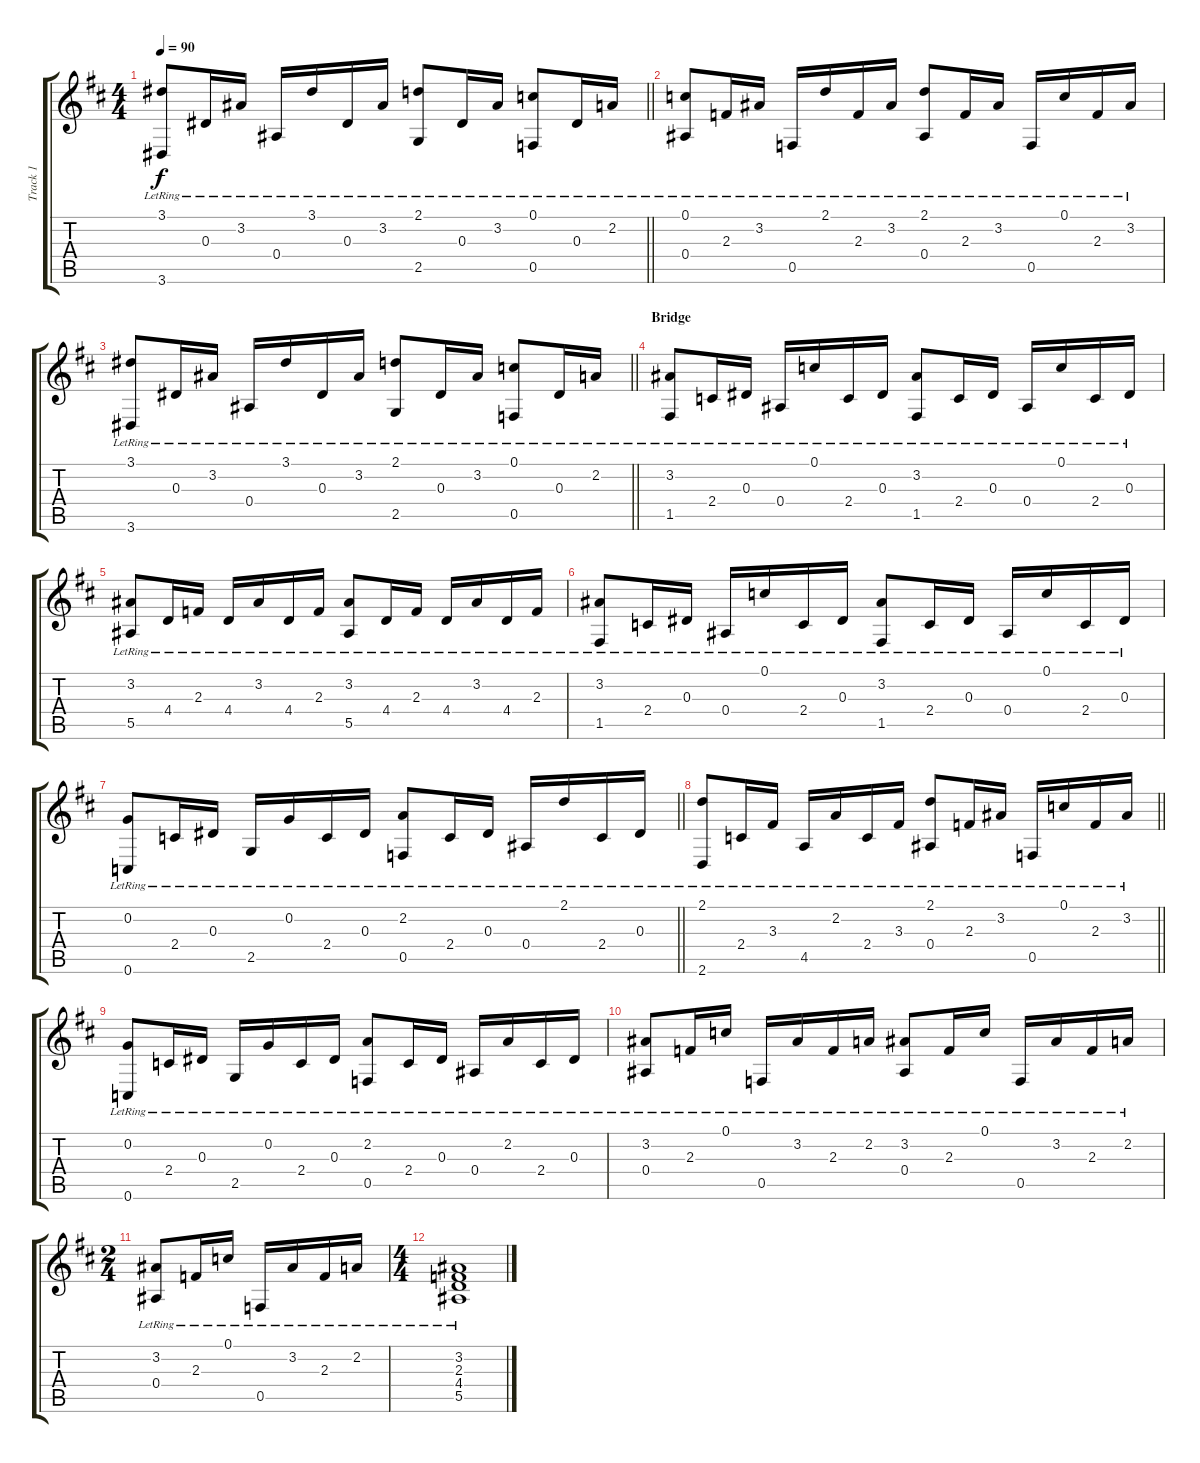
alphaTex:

\track ("Track 1" "Track 1") {instrument acousticguitarsteel}
\staff {score tabs}
\tuning (C4 G3 Eb3 Bb2 F2 C2) {hide}
\ts (4 4)
\tempo 90
\clef g2
\barLineRight lightlight
\ks d
(3.1{lr} 3.6{lr}).8{dy f} 0.3{lr}.16 3.2{lr}.16 0.4{lr}.16 3.1{lr}.16 0.3{lr}.16 3.2{lr}.16 (2.1{lr} 2.5{lr}).8 0.3{lr}.16 3.2{lr}.16 (0.1{lr} 0.5{lr}).8 0.3{lr}.16 2.2{lr}.16 |
(0.1{lr} 0.4{lr}).8 2.3{lr}.16 3.2{lr}.16 0.5{lr}.16 2.1{lr}.16 2.3{lr}.16 3.2{lr}.16 (2.1{lr} 0.4{lr}).8 2.3{lr}.16 3.2{lr}.16 0.5{lr}.16 0.1{lr}.16 2.3{lr}.16 3.2{lr}.16 |
\barLineRight lightlight
(3.1{lr} 3.6{lr}).8 0.3{lr}.16 3.2{lr}.16 0.4{lr}.16 3.1{lr}.16 0.3{lr}.16 3.2{lr}.16 (2.1{lr} 2.5{lr}).8 0.3{lr}.16 3.2{lr}.16 (0.1{lr} 0.5{lr}).8 0.3{lr}.16 2.2{lr}.16 |
\section ("" "Bridge")
(3.2{lr} 1.5{lr}).8 2.4{lr}.16 0.3{lr}.16 0.4{lr}.16 0.1{lr}.16 2.4{lr}.16 0.3{lr}.16 (3.2{lr} 1.5{lr}).8 2.4{lr}.16 0.3{lr}.16 0.4{lr}.16 0.1{lr}.16 2.4{lr}.16 0.3{lr}.16 |
(3.2{lr} 5.5{lr}).8 4.4{lr}.16 2.3{lr}.16 4.4{lr}.16 3.2{lr}.16 4.4{lr}.16 2.3{lr}.16 (3.2{lr} 5.5{lr}).8 4.4{lr}.16 2.3{lr}.16 4.4{lr}.16 3.2{lr}.16 4.4{lr}.16 2.3{lr}.16 |
(3.2{lr} 1.5{lr}).8 2.4{lr}.16 0.3{lr}.16 0.4{lr}.16 0.1{lr}.16 2.4{lr}.16 0.3{lr}.16 (3.2{lr} 1.5{lr}).8 2.4{lr}.16 0.3{lr}.16 0.4{lr}.16 0.1{lr}.16 2.4{lr}.16 0.3{lr}.16 |
\barLineRight lightlight
(0.2{lr} 0.6{lr}).8 2.4{lr}.16 0.3{lr}.16 2.5{lr}.16 0.2{lr}.16 2.4{lr}.16 0.3{lr}.16 (2.2{lr} 0.5{lr}).8 2.4{lr}.16 0.3{lr}.16 0.4{lr}.16 2.1{lr}.16 2.4{lr}.16 0.3{lr}.16 |
\barLineRight lightlight
(2.1{lr} 2.6{lr}).8 2.4{lr}.16 3.3{lr}.16 4.5{lr}.16 2.2{lr}.16 2.4{lr}.16 3.3{lr}.16 (2.1{lr} 0.4{lr}).8 2.3{lr}.16 3.2{lr}.16 0.5{lr}.16 0.1{lr}.16 2.3{lr}.16 3.2{lr}.16 |
(0.2{lr} 0.6{lr}).8 2.4{lr}.16 0.3{lr}.16 2.5{lr}.16 0.2{lr}.16 2.4{lr}.16 0.3{lr}.16 (2.2{lr} 0.5{lr}).8 2.4{lr}.16 0.3{lr}.16 0.4{lr}.16 2.2{lr}.16 2.4{lr}.16 0.3{lr}.16 |
(3.2{lr} 0.4{lr}).8 2.3{lr}.16 0.1{lr}.16 0.5{lr}.16 3.2{lr}.16 2.3{lr}.16 2.2{lr}.16 (3.2{lr} 0.4{lr}).8 2.3{lr}.16 0.1{lr}.16 0.5{lr}.16 3.2{lr}.16 2.3{lr}.16 2.2{lr}.16 |
\ts (2 4)
(3.2{lr} 0.4{lr}).8 2.3{lr}.16 0.1{lr}.16 0.5{lr}.16 3.2{lr}.16 2.3{lr}.16 2.2{lr}.16 |
\ts (4 4)
(3.2{lr} 2.3{lr} 4.4{lr} 5.5{lr}).1
